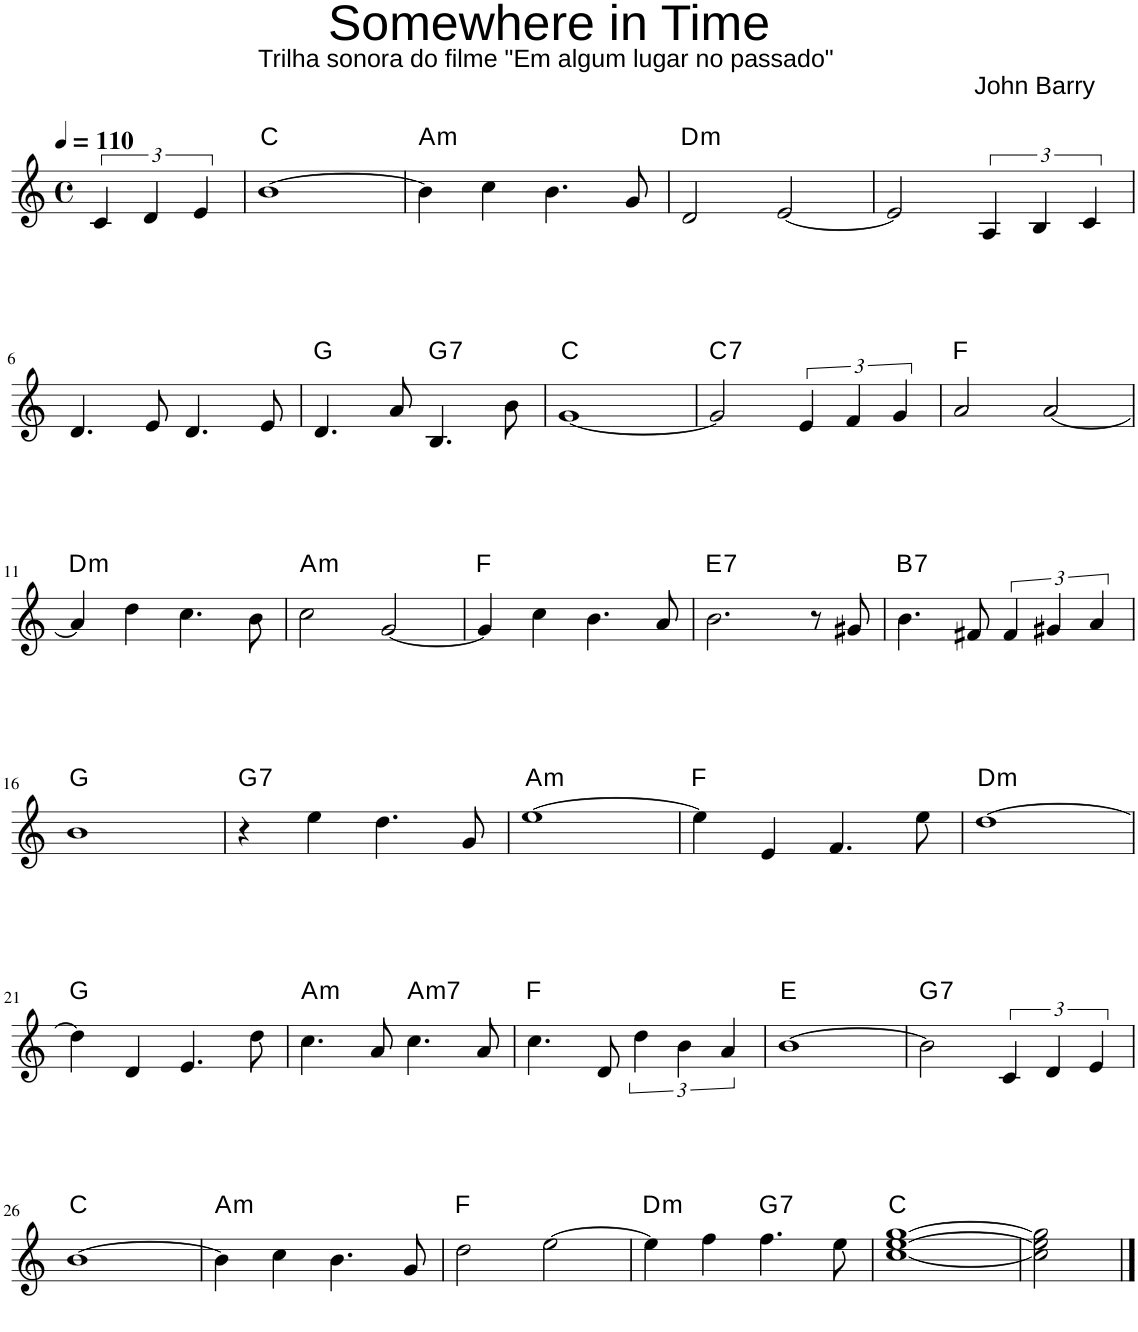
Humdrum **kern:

**kern	**harte
*part1	*part1
*staff1	*
*I"Piano	*
*I'Pno	*
!!LO:PB:g=z
*clefG2	*
*k[]	*
*M4/4	*
*met(c)	*
*MM110	*
=1	=1
!LO:TX:a:t=Somewhere in Time	!
!LO:TX:a:t=Trilha sonora do filme "Em algum lugar no passado"	!
!LO:TX:a:t=John Barry	!
6c/	.
6d/	.
6e/	.
=2	=2
[1b	C:maj
=3	=3
!	!LO:H:kt=m
4b\]	A:min
4cc\	.
4.b\	.
8g/	.
=4	=4
!	!LO:H:kt=m
2d/	D:min
[2e/	.
=5	=5
2e/]	.
6A/	.
6B/	.
6c/	.
!!LO:LB:g=z
=6	=6
4.d/	.
8e/	.
4.d/	.
8e/	.
=7	=7
4.d/	G:maj
8a/	.
!	!LO:H:kt=7
4.B/	G:7
8b\	.
=8	=8
[1g	C:maj
=9	=9
!	!LO:H:kt=7
2g/]	C:7
6e/	.
6f/	.
6g/	.
=10	=10
2a/	F:maj
[2a/	.
!!LO:LB:g=z
=11	=11
!	!LO:H:kt=m
4a/]	D:min
4dd\	.
4.cc\	.
8b\	.
=12	=12
!	!LO:H:kt=m
2cc\	A:min
[2g/	.
=13	=13
4g/]	F:maj
4cc\	.
4.b\	.
8a/	.
=14	=14
!	!LO:H:kt=7
2.b\	E:7
8r	.
8g#X/	.
=15	=15
!	!LO:H:kt=7
4.b\	B:7
8f#X/	.
6f#/	.
6g#X/	.
6a/	.
!!LO:LB:g=z
=16	=16
1b	G:maj
=17	=17
!	!LO:H:kt=7
4r	G:7
4ee\	.
4.dd\	.
8g/	.
=18	=18
!	!LO:H:kt=m
[1ee	A:min
=19	=19
4ee\]	F:maj
4e/	.
4.f/	.
8ee\	.
=20	=20
!	!LO:H:kt=m
[1dd	D:min
!!LO:LB:g=z
=21	=21
4dd\]	G:maj
4d/	.
4.e/	.
8dd\	.
=22	=22
!	!LO:H:kt=m
4.cc\	A:min
8a/	.
!	!LO:H:kt=m7
4.cc\	A:min7
8a/	.
=23	=23
4.cc\	F:maj
8d/	.
6dd\	.
6b\	.
6a/	.
=24	=24
[1b	E:maj
=25	=25
!	!LO:H:kt=7
2b\]	G:7
6c/	.
6d/	.
6e/	.
!!LO:LB:g=z
=26	=26
[1b	C:maj
=27	=27
!	!LO:H:kt=m
4b\]	A:min
4cc\	.
4.b\	.
8g/	.
=28	=28
2dd\	F:maj
[2ee\	.
=29	=29
!	!LO:H:kt=m
4ee\]	D:min
4ff\	.
!	!LO:H:kt=7
4.ff\	G:7
8ee\	.
=30	=30
[1cc [1ee [1gg	C:maj
=31	=31
2cc\] 2ee\] 2gg\]	.
==	==
*-	*-
